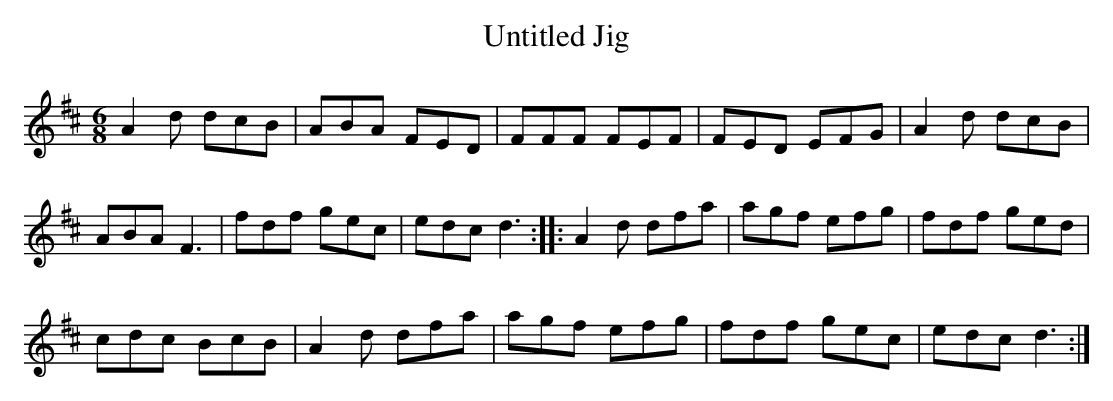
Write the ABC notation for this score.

X:1
T:Untitled Jig
M:6/8
L:1/8
K:D
A2 d dcB|ABA FED|FFF FEF|FED EFG|A2 d dcB|
ABA F3|fdf gec|edc d3::A2 d dfa|agf efg|fdf ged|
cdc BcB|A2 d dfa|agf efg|fdf gec|edc d3:|
